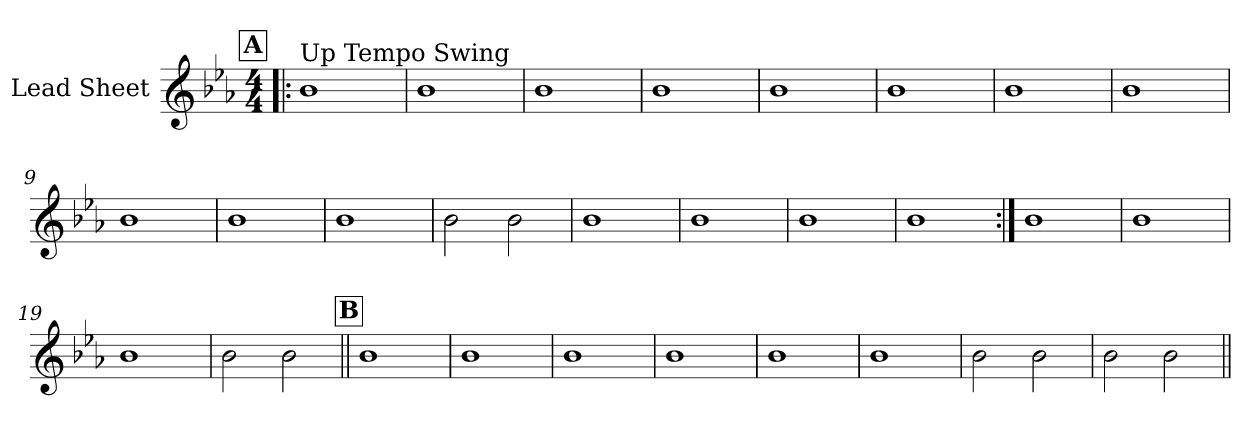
**kern
*part1
*staff1
*I"Lead Sheet
*clefG2
*k[b-e-a-]
*c:
*M4/4
!!LO:REH:place=s1:a:fs=14:t=A
=1!|:
!LO:TX:a:t=Up Tempo Swing
1b-
=2
1b-
=3
1b-
=4
1b-
!!LO:LB:g=z
=5
1b-
=6
1b-
=7
1b-
=8
1b-
!!LO:LB:g=z
=9
1b-
=10
1b-
=11
1b-
=12
2b-\
2b-\
!!LO:LB:g=z
=13
1b-
=14
1b-
=15
1b-
=16
1b-
!!LO:LB:g=z
=17:|!
1b-
=18
1b-
=19
1b-
=20
2b-\
2b-\
!!LO:LB:g=z
!!LO:REH:place=s1:a:fs=14:t=B
=21||
1b-
=22
1b-
=23
1b-
=24
1b-
!!LO:LB:g=z
=25
1b-
=26
1b-
=27
2b-\
2b-\
=28
2b-\
2b-\
=||
*-
